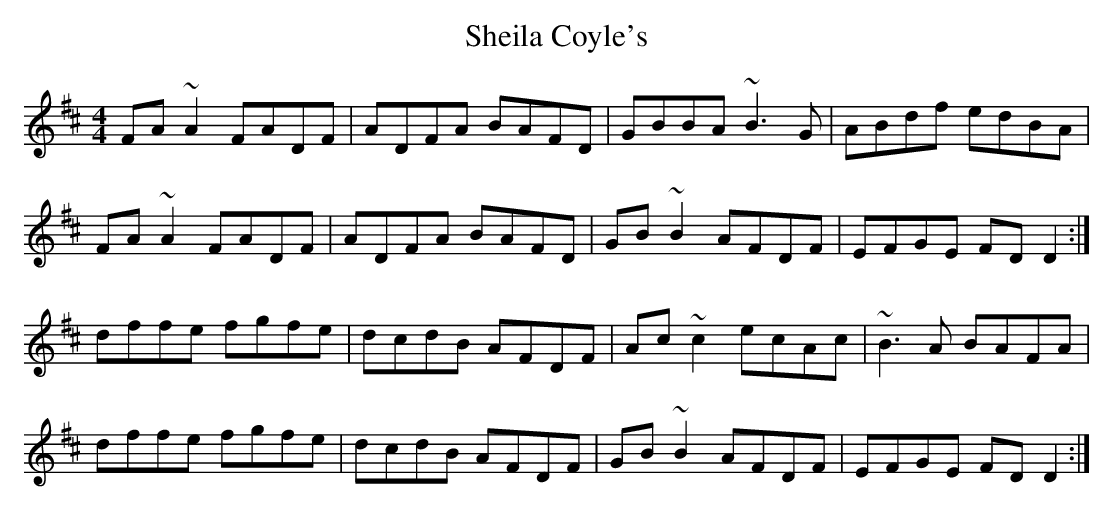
X:1
T:Sheila Coyle's
M:4/4
K:D
FA~A2 FADF|ADFA BAFD|GBBA ~B3G|ABdf edBA|
FA~A2 FADF|ADFA BAFD|GB~B2 AFDF|EFGE FDD2:|
dffe fgfe|dcdB AFDF|Ac~c2 ecAc|~B3A BAFA|
dffe fgfe|dcdB AFDF|GB~B2 AFDF|EFGE FDD2:|
